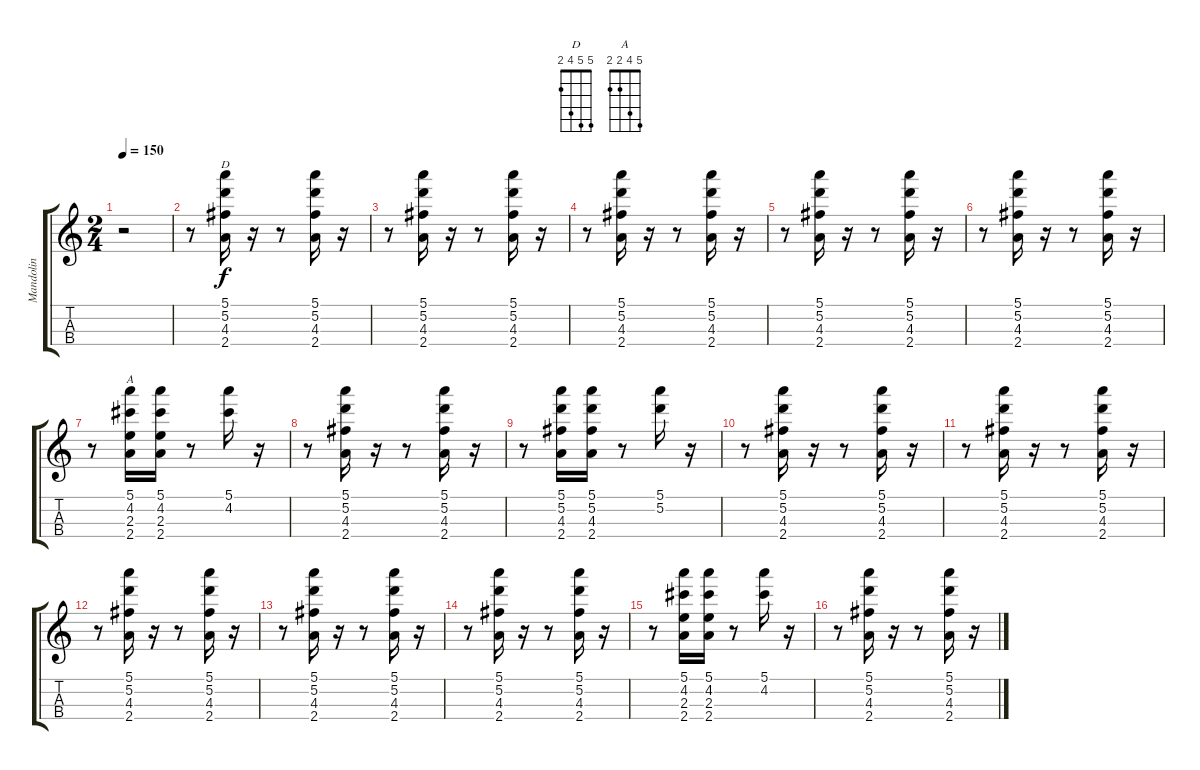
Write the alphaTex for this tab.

\track ("Mandolin" "Mandolin") {instrument acousticguitarnylon}
\staff {score tabs}
\tuning (E5 A4 D4 G3) {hide}
\chord ("D" 5 5 4 2)
\chord ("A" 5 4 2 2)
\ts (2 4)
\tempo 150
\clef g2
\ks c
r.2{dy f instrument acousticguitarnylon} |
r.8 (5.1 5.2 4.3 2.4).16{ch "D"} r.16 r.8 (5.1 5.2 4.3 2.4).16 r.16 |
r.8 (5.1 5.2 4.3 2.4).16 r.16 r.8 (5.1 5.2 4.3 2.4).16 r.16 |
r.8 (5.1 5.2 4.3 2.4).16 r.16 r.8 (5.1 5.2 4.3 2.4).16 r.16 |
r.8 (5.1 5.2 4.3 2.4).16 r.16 r.8 (5.1 5.2 4.3 2.4).16 r.16 |
r.8 (5.1 5.2 4.3 2.4).16 r.16 r.8 (5.1 5.2 4.3 2.4).16 r.16 |
r.8 (5.1 4.2 2.3 2.4).16{ch "A"} (5.1 4.2 2.3 2.4).16 r.8 (5.1 4.2).16 r.16 |
r.8 (5.1 5.2 4.3 2.4).16 r.16 r.8 (5.1 5.2 4.3 2.4).16 r.16 |
r.8 (5.1 5.2 4.3 2.4).16 (5.1 5.2 4.3 2.4).16 r.8 (5.1 5.2).16 r.16 |
r.8 (5.1 5.2 4.3 2.4).16 r.16 r.8 (5.1 5.2 4.3 2.4).16 r.16 |
r.8 (5.1 5.2 4.3 2.4).16 r.16 r.8 (5.1 5.2 4.3 2.4).16 r.16 |
r.8 (5.1 5.2 4.3 2.4).16 r.16 r.8 (5.1 5.2 4.3 2.4).16 r.16 |
r.8 (5.1 5.2 4.3 2.4).16 r.16 r.8 (5.1 5.2 4.3 2.4).16 r.16 |
r.8 (5.1 5.2 4.3 2.4).16 r.16 r.8 (5.1 5.2 4.3 2.4).16 r.16 |
r.8 (5.1 4.2 2.3 2.4).16 (5.1 4.2 2.3 2.4).16 r.8 (5.1 4.2).16 r.16 |
r.8 (5.1 5.2 4.3 2.4).16 r.16 r.8 (5.1 5.2 4.3 2.4).16 r.16
